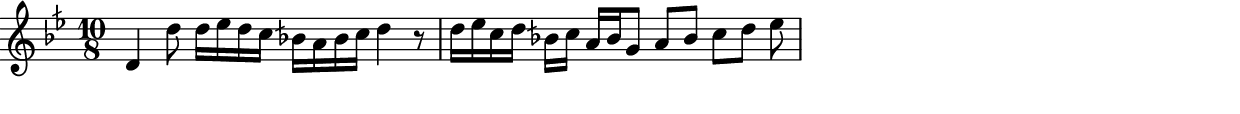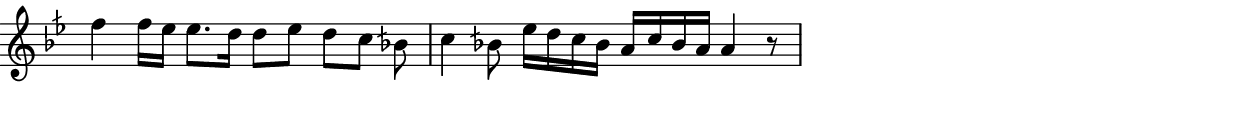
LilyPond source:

%% Generated by lilypond-book
%% Options: [exampleindent=10.16\mm,indent=0\mm,line-width=160\mm,paper-height=845.047\pt,paper-width=597.508\pt,papersize='(cons (* 597.508 pt) (* 845.047 pt)),quote]
\include "lilypond-book-preamble.ly"


% ****************************************************************
% Start cut-&-pastable-section
% ****************************************************************

#(ly:set-option 'eps-box-padding 3.000000)



\paper {
  #(set-paper-size '(cons (* 597.508 pt) (* 845.047 pt)))
  indent = 0\mm
  line-width = 160\mm
  % offset the left padding, also add 1mm as lilypond creates cropped
  % images with a little space on the right
  line-width = #(- line-width (* mm  3.000000) (* mm 1))
  line-width = 160\mm - 2.0 * 10.16\mm
  % offset the left padding, also add 1mm as lilypond creates cropped
  % images with a little space on the right
  line-width = #(- line-width (* mm  3.000000) (* mm 1))
}

\layout {
  
}




% ****************************************************************
% ly snippet:
% ****************************************************************
\sourcefileline 477
\include "arabic.ly"
\score {
  \header {
    title = "Semai Muhayer"
    composer = "Jamil Bek"
  }
  \relative {
    \set Staff.extraNatural = ##f
    \set Staff.autoBeaming = ##f
    \key re \bayati
    \time 10/8

    re'4 re'8 re16 [misb re do] sisb [la sisb do] re4 r8
    re16 [misb do re] sisb [do] la [sisb sol8] la [sisb] do [re] misb
    fa4 fa16 [misb] misb8. [re16] re8 [misb] re  [do] sisb
    do4 sisb8 misb16 [re do sisb] la [do sisb la] la4 r8
  }
}


% ****************************************************************
% end ly snippet
% ****************************************************************
